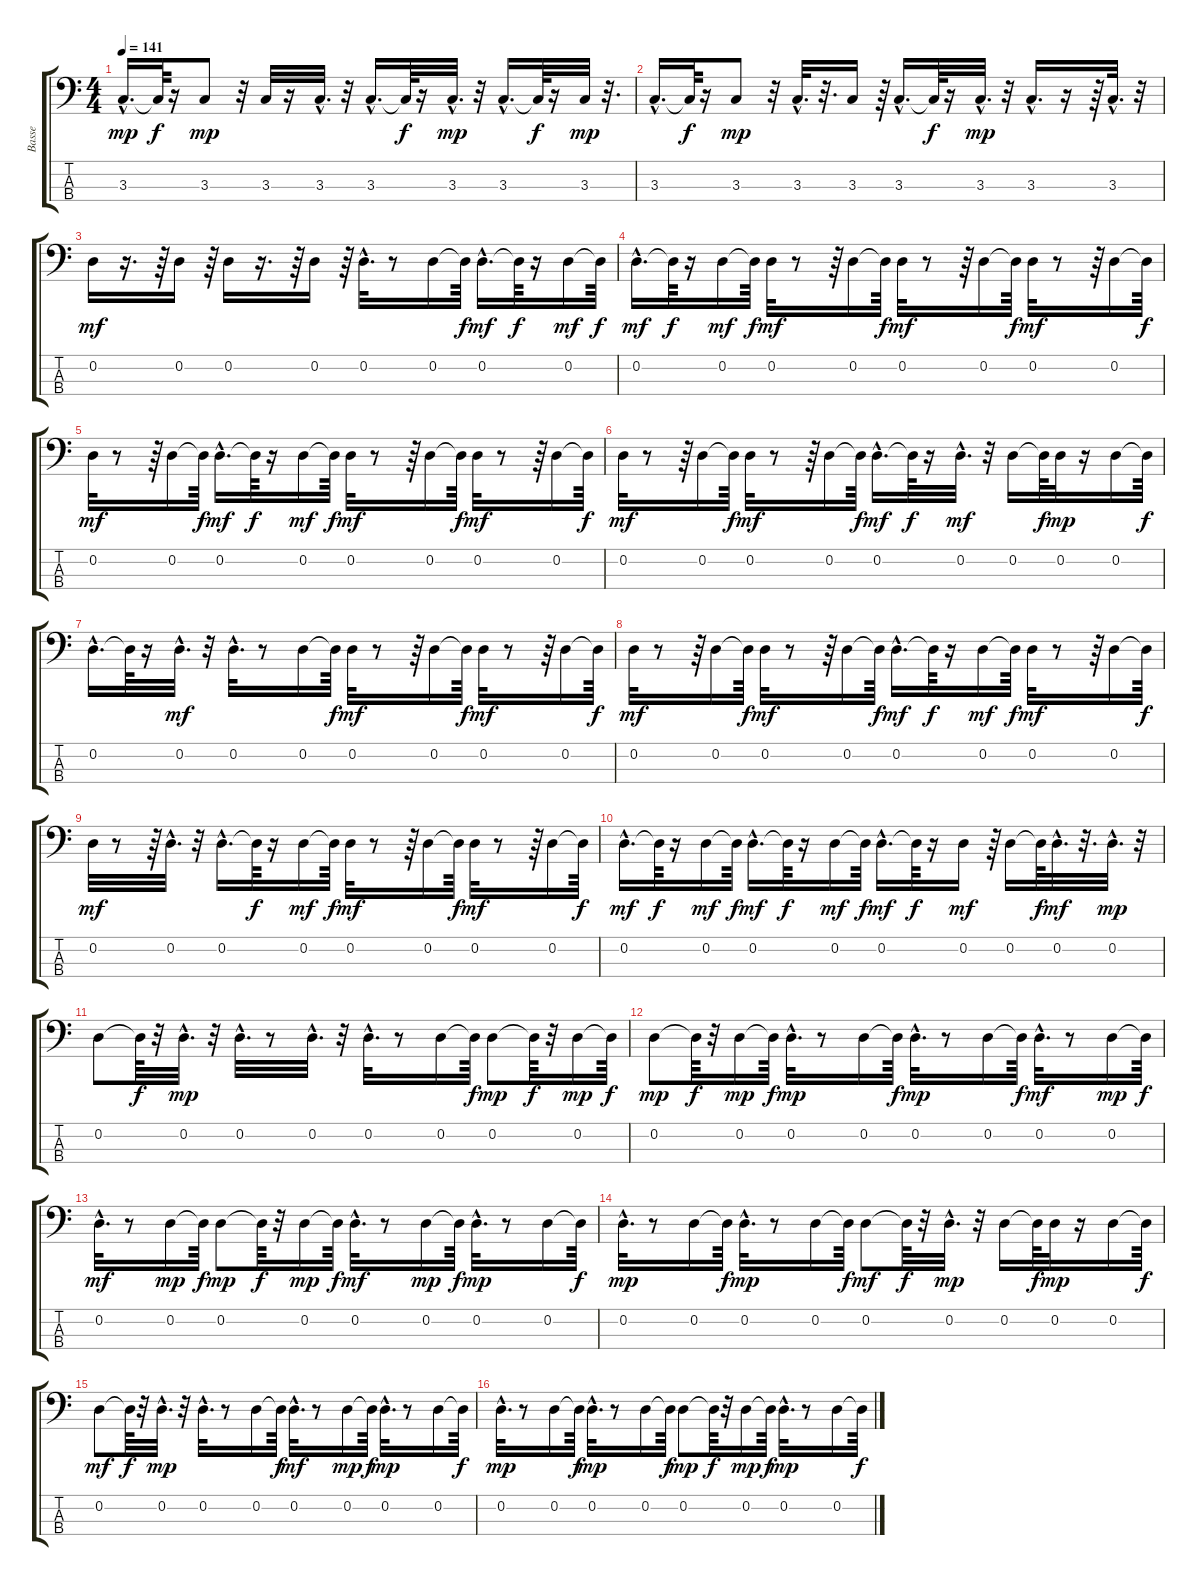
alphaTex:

\track ("Basse" "Basse") {instrument electricbassfinger}
\staff {score tabs}
\tuning (G2 D2 A1 E1) {hide}
\ts (4 4)
\tempo 141
\clef f4
\ks c
3.3{hac}.16{d dy mp} 3.3{t}.64{dy f} r.16 3.3.8{dy mp} r.32 3.3.32 r.16 3.3{hac}.32{d} r.32 3.3{hac}.16{d} 3.3{t}.64{dy f} r.16 3.3{hac}.32{d dy mp} r.32 3.3{hac}.16{d} 3.3{t}.64{dy f} r.16 3.3.32{dy mp} r.32{d} |
3.3{hac}.16{d} 3.3{t}.64{dy f} r.16 3.3.8{dy mp} r.32 3.3{hac}.32{d} r.32{d} 3.3.16 r.64 3.3{hac}.16{d} 3.3{t}.64{dy f} r.16 3.3{hac}.32{d dy mp} r.32 3.3{hac}.16{d} r.16 r.64 3.3{hac}.32{d} r.32 |
0.2.16{dy mf} r.16{d} r.64 0.2.16 r.64 0.2.16 r.16{d} r.64 0.2.16 r.64 0.2{hac}.32{d} r.8 0.2.16 0.2{t}.64{dy f} 0.2{hac}.16{d dy mf} 0.2{t}.64{dy f} r.16 0.2.16{dy mf} 0.2{t}.64{dy f} |
0.2{hac}.16{d dy mf} 0.2{t}.64{dy f} r.16 0.2.16{dy mf} 0.2{t}.64{dy f} 0.2.32{dy mf} r.8 r.64 0.2.16 0.2{t}.64{dy f} 0.2.32{dy mf} r.8 r.64 0.2.16 0.2{t}.64{dy f} 0.2.32{dy mf} r.8 r.64 0.2.16 0.2{t}.64{dy f} |
0.2.32{dy mf} r.8 r.64 0.2.16 0.2{t}.64{dy f} 0.2{hac}.16{d dy mf} 0.2{t}.64{dy f} r.16 0.2.16{dy mf} 0.2{t}.64{dy f} 0.2.32{dy mf} r.8 r.64 0.2.16 0.2{t}.64{dy f} 0.2.32{dy mf} r.8 r.64 0.2.16 0.2{t}.64{dy f} |
0.2.32{dy mf} r.8 r.64 0.2.16 0.2{t}.64{dy f} 0.2.32{dy mf} r.8 r.64 0.2.16 0.2{t}.64{dy f} 0.2{hac}.16{d dy mf} 0.2{t}.64{dy f} r.16 0.2{hac}.32{d dy mf} r.32 0.2.16 0.2{t}.64{dy f} 0.2.32{dy mp} r.16 0.2.16 0.2{t}.64{dy f} |
0.2{hac}.16{d} 0.2{t}.64 r.16 0.2{hac}.32{d dy mf} r.32 0.2{hac}.32{d} r.8 0.2.16 0.2{t}.64{dy f} 0.2.32{dy mf} r.8 r.64 0.2.16 0.2{t}.64{dy f} 0.2.32{dy mf} r.8 r.64 0.2.16 0.2{t}.64{dy f} |
0.2.32{dy mf} r.8 r.64 0.2.16 0.2{t}.64{dy f} 0.2.32{dy mf} r.8 r.64 0.2.16 0.2{t}.64{dy f} 0.2{hac}.16{d dy mf} 0.2{t}.64{dy f} r.16 0.2.16{dy mf} 0.2{t}.64{dy f} 0.2.32{dy mf} r.8 r.64 0.2.16 0.2{t}.64{dy f} |
0.2.32{dy mf} r.8 r.64 0.2{hac}.32{d} r.32 0.2{hac}.16{d} 0.2{t}.64{dy f} r.16 0.2.16{dy mf} 0.2{t}.64{dy f} 0.2.32{dy mf} r.8 r.64 0.2.16 0.2{t}.64{dy f} 0.2.32{dy mf} r.8 r.64 0.2.16 0.2{t}.64{dy f} |
0.2{hac}.16{d dy mf} 0.2{t}.64{dy f} r.16 0.2.16{dy mf} 0.2{t}.64{dy f} 0.2{hac}.16{d dy mf} 0.2{t}.64{dy f} r.16 0.2.16{dy mf} 0.2{t}.64{dy f} 0.2{hac}.16{d dy mf} 0.2{t}.64{dy f} r.16 0.2.16{dy mf} r.64 0.2.16 0.2{t}.64{dy f} 0.2{hac}.32{d dy mf} r.32{d} 0.2{hac}.32{d dy mp} r.32 |
0.2.8 0.2{t}.64{dy f} r.32 0.2{hac}.32{d dy mp} r.32 0.2{hac}.32{d} r.8 0.2{hac}.32{d} r.32 0.2{hac}.32{d} r.8 0.2.16 0.2{t}.64{dy f} 0.2.8{dy mp} 0.2{t}.64{dy f} r.32 0.2.16{dy mp} 0.2{t}.64{dy f} |
0.2.8{dy mp} 0.2{t}.64{dy f} r.32 0.2.16{dy mp} 0.2{t}.64{dy f} 0.2{hac}.32{d dy mp} r.8 0.2.16 0.2{t}.64{dy f} 0.2{hac}.32{d dy mp} r.8 0.2.16 0.2{t}.64{dy f} 0.2{hac}.32{d dy mf} r.8 0.2.16{dy mp} 0.2{t}.64{dy f} |
0.2{hac}.32{d dy mf} r.8 0.2.16{dy mp} 0.2{t}.64{dy f} 0.2.8{dy mp} 0.2{t}.64{dy f} r.32 0.2.16{dy mp} 0.2{t}.64{dy f} 0.2{hac}.32{d dy mf} r.8 0.2.16{dy mp} 0.2{t}.64{dy f} 0.2{hac}.32{d dy mp} r.8 0.2.16 0.2{t}.64{dy f} |
0.2{hac}.32{d dy mp} r.8 0.2.16 0.2{t}.64{dy f} 0.2{hac}.32{d dy mp} r.8 0.2.16 0.2{t}.64{dy f} 0.2.8{dy mf} 0.2{t}.64{dy f} r.32 0.2{hac}.32{d dy mp} r.32 0.2.16 0.2{t}.64{dy f} 0.2.32{dy mp} r.16 0.2.16 0.2{t}.64{dy f} |
0.2.8{dy mf} 0.2{t}.64{dy f} r.32 0.2{hac}.32{d dy mp} r.32 0.2{hac}.32{d} r.8 0.2.16 0.2{t}.64{dy f} 0.2{hac}.32{d dy mf} r.8 0.2.16{dy mp} 0.2{t}.64{dy f} 0.2{hac}.32{d dy mp} r.8 0.2.16 0.2{t}.64{dy f} |
0.2{hac}.32{d dy mp} r.8 0.2.16 0.2{t}.64{dy f} 0.2{hac}.32{d dy mp} r.8 0.2.16 0.2{t}.64{dy f} 0.2.8{dy mp} 0.2{t}.64{dy f} r.32 0.2.16{dy mp} 0.2{t}.64{dy f} 0.2{hac}.32{d dy mp} r.8 0.2.16 0.2{t}.64{dy f}
